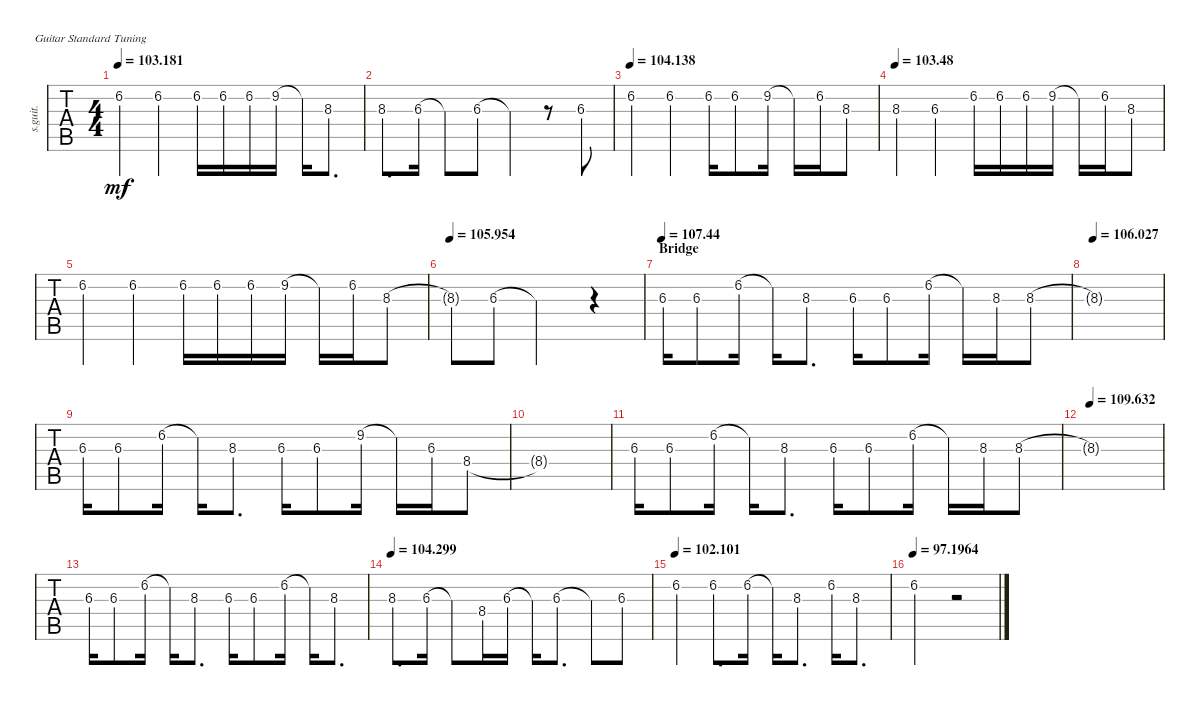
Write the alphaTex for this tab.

\bracketExtendMode nobrackets
\track ("Advcande Melody - AV3" "s.guit.") {instrument acousticguitarsteel}
\staff {tabs}
\tuning (E4 B3 G3 D3 A2 E2)
\ts (4 4)
\tempo
103.181
\accidentals auto
\clef g2
\ottava regular
\simile none
\ks aminor
6.2.4{dy mf} 6.2.4 6.2.16 6.2.16 6.2.16 9.2{acc #}.16 9.2{t acc #}.16 8.3{acc #}.8{d} |
8.3{acc #}.8{d} 6.3{acc #}.16 6.3{t acc #}.8 6.3{acc #}.8 6.3{t acc #}.4 r.8 6.3{acc #}.8 |
\tempo
104.138 6.2.4 6.2.4 6.2.16 6.2.8 9.2{acc #}.16 9.2{t acc #}.16 6.2.16 8.3{acc #}.8 |
\tempo
103.48 8.3{acc #}.4 6.3{acc #}.4 6.2.16 6.2.16 6.2.16 9.2{acc #}.16 9.2{t acc #}.16 6.2.16 8.3{acc #}.8 |
6.2.4 6.2.4 6.2.16 6.2.16 6.2.16 9.2{acc #}.16 9.2{t acc #}.16 6.2.16 8.3{acc #}.8 |
\tempo
105.954 8.3{t acc #}.8 6.3{acc #}.8 6.3{t acc #}.2 r.4 |
\section ("" "Bridge")
\tempo
107.44 6.3{acc #}.16 6.3{acc #}.8 6.2.16 6.2{t}.16 8.3{acc #}.8{d} 6.3{acc #}.16 6.3{acc #}.8 6.2.16 6.2{t}.16 8.3{acc #}.16 8.3{acc #}.8 |
\tempo
106.027 8.3{t acc #}.1 |
6.3{acc #}.16 6.3{acc #}.8 6.2.16 6.2{t}.16 8.3{acc #}.8{d} 6.3{acc #}.16 6.3{acc #}.8 9.2{acc #}.16 9.2{t acc #}.16 6.3{acc #}.16 8.4{lf 4 acc #}.8 |
8.4{t acc #}.1 |
6.3{acc #}.16 6.3{acc #}.8 6.2.16 6.2{t}.16 8.3{acc #}.8{d} 6.3{acc #}.16 6.3{acc #}.8 6.2.16 6.2{t}.16 8.3{acc #}.16 8.3{acc #}.8 |
\tempo
109.632 8.3{t acc #}.1 |
6.3{acc #}.16 6.3{acc #}.8 6.2.16 6.2{t}.16 8.3{acc #}.8{d} 6.3{acc #}.16 6.3{acc #}.8 6.2.16 6.2{t}.16 8.3{acc #}.8{d} |
\tempo
104.299 8.3{acc #}.8{d} 6.3{acc #}.16 6.3{t acc #}.8 8.4{acc #}.16 6.3{acc #}.16 6.3{t acc #}.16 6.3{acc #}.8{d} 6.3{t acc #}.8 6.3{acc #}.8 |
\tempo
102.101 6.2.4 6.2.8{d} 6.2.16 6.2{t}.16 8.3{acc #}.8{d} 6.2.16 8.3{acc #}.8{d} |
\tempo
97.1964 6.2.2 r.2
